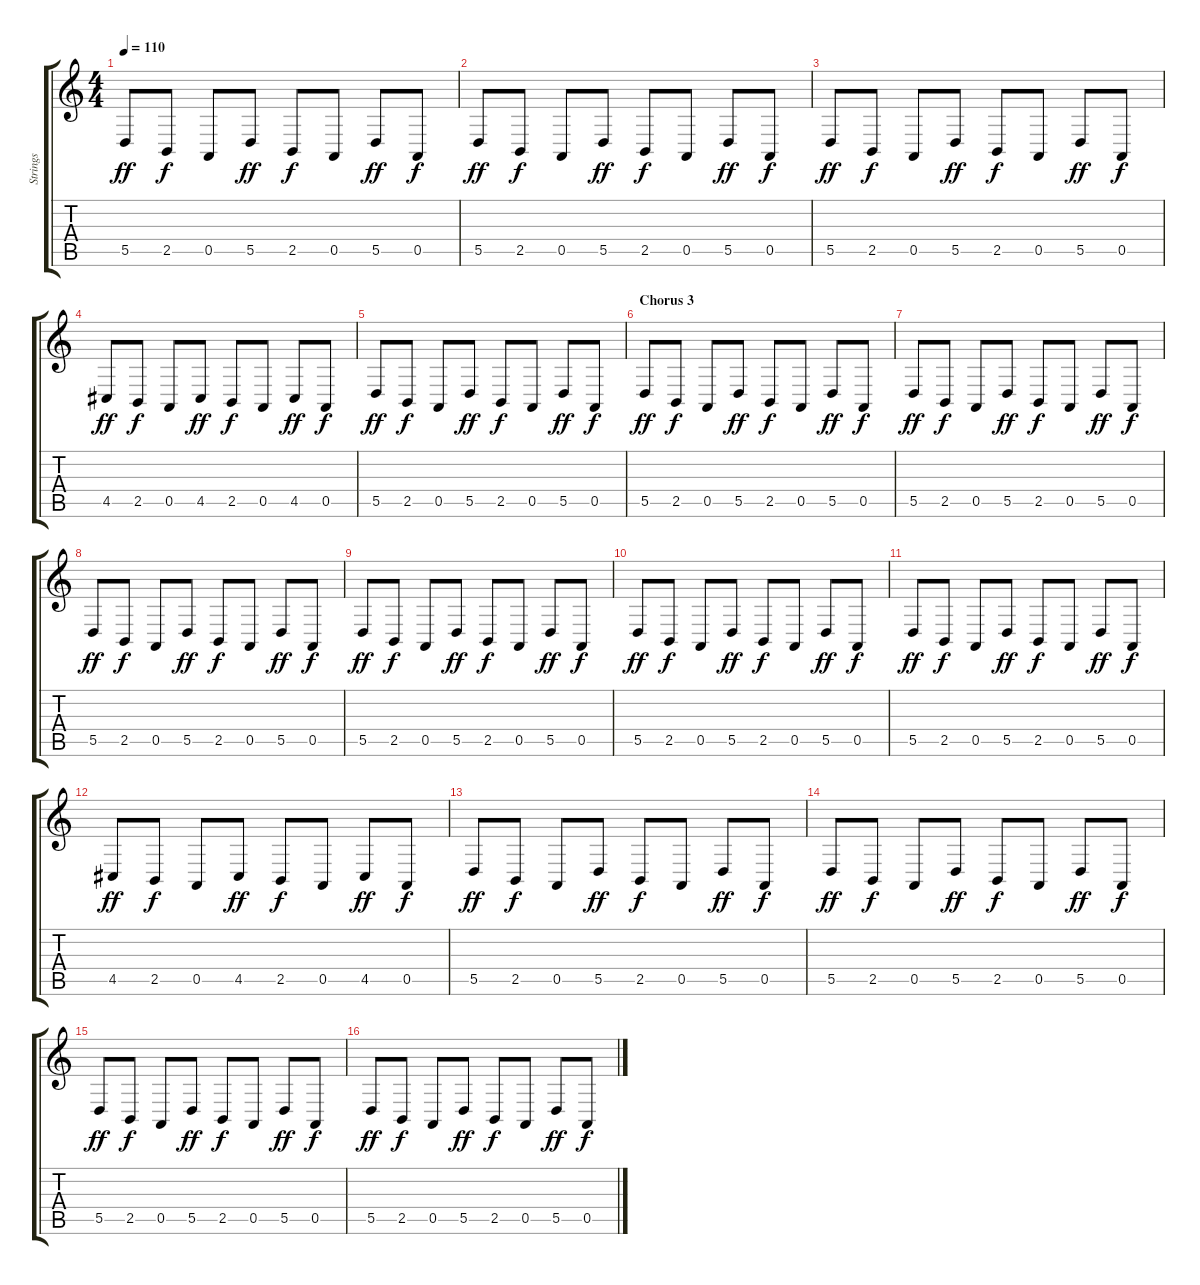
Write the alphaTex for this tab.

\track ("Strings" "Strings") {instrument stringensemble1}
\staff {score tabs}
\tuning (E4 B3 G3 D3 A2 E2) {hide}
\ts (4 4)
\tempo 110
\clef g2
\ks c
5.5.8{dy ff} 2.5.8{dy f} 0.5.8 5.5.8{dy ff} 2.5.8{dy f} 0.5.8 5.5.8{dy ff} 0.5.8{dy f} |
5.5.8{dy ff} 2.5.8{dy f} 0.5.8 5.5.8{dy ff} 2.5.8{dy f} 0.5.8 5.5.8{dy ff} 0.5.8{dy f} |
5.5.8{dy ff} 2.5.8{dy f} 0.5.8 5.5.8{dy ff} 2.5.8{dy f} 0.5.8 5.5.8{dy ff} 0.5.8{dy f} |
4.5.8{dy ff} 2.5.8{dy f} 0.5.8 4.5.8{dy ff} 2.5.8{dy f} 0.5.8 4.5.8{dy ff} 0.5.8{dy f} |
5.5.8{dy ff} 2.5.8{dy f} 0.5.8 5.5.8{dy ff} 2.5.8{dy f} 0.5.8 5.5.8{dy ff} 0.5.8{dy f} |
\section ("" "Chorus 3")
5.5.8{dy ff} 2.5.8{dy f} 0.5.8 5.5.8{dy ff} 2.5.8{dy f} 0.5.8 5.5.8{dy ff} 0.5.8{dy f} |
5.5.8{dy ff} 2.5.8{dy f} 0.5.8 5.5.8{dy ff} 2.5.8{dy f} 0.5.8 5.5.8{dy ff} 0.5.8{dy f} |
5.5.8{dy ff} 2.5.8{dy f} 0.5.8 5.5.8{dy ff} 2.5.8{dy f} 0.5.8 5.5.8{dy ff} 0.5.8{dy f} |
5.5.8{dy ff} 2.5.8{dy f} 0.5.8 5.5.8{dy ff} 2.5.8{dy f} 0.5.8 5.5.8{dy ff} 0.5.8{dy f} |
5.5.8{dy ff} 2.5.8{dy f} 0.5.8 5.5.8{dy ff} 2.5.8{dy f} 0.5.8 5.5.8{dy ff} 0.5.8{dy f} |
5.5.8{dy ff} 2.5.8{dy f} 0.5.8 5.5.8{dy ff} 2.5.8{dy f} 0.5.8 5.5.8{dy ff} 0.5.8{dy f} |
4.5.8{dy ff} 2.5.8{dy f} 0.5.8 4.5.8{dy ff} 2.5.8{dy f} 0.5.8 4.5.8{dy ff} 0.5.8{dy f} |
5.5.8{dy ff} 2.5.8{dy f} 0.5.8 5.5.8{dy ff} 2.5.8{dy f} 0.5.8 5.5.8{dy ff} 0.5.8{dy f} |
5.5.8{dy ff} 2.5.8{dy f} 0.5.8 5.5.8{dy ff} 2.5.8{dy f} 0.5.8 5.5.8{dy ff} 0.5.8{dy f} |
5.5.8{dy ff} 2.5.8{dy f} 0.5.8 5.5.8{dy ff} 2.5.8{dy f} 0.5.8 5.5.8{dy ff} 0.5.8{dy f} |
5.5.8{dy ff} 2.5.8{dy f} 0.5.8 5.5.8{dy ff} 2.5.8{dy f} 0.5.8 5.5.8{dy ff} 0.5.8{dy f}
